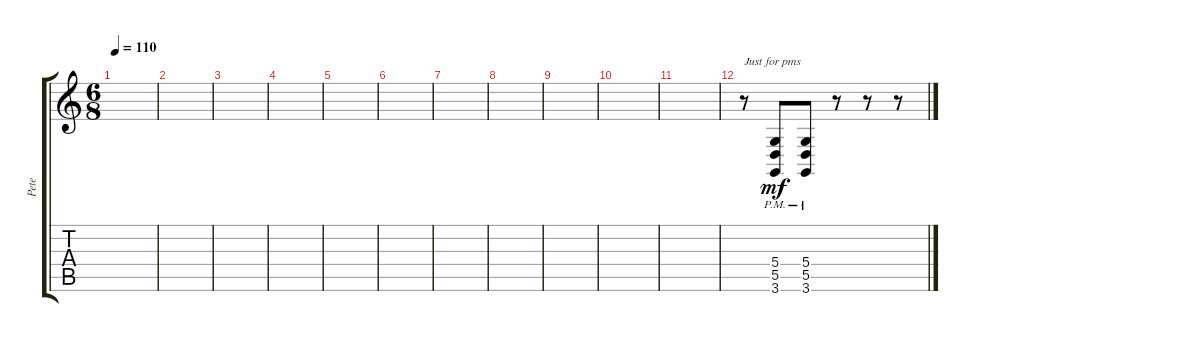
\track ("Pete" "Pete") {instrument violin}
\staff {score tabs}
\tuning (E4 B3 G3 D3 A2 E2) {hide}
\ts (6 8)
\tempo 110
\clef g2
\ks c
|
|
|
|
|
|
|
|
|
|
|
r.8{txt "Just for pms"} (5.4{pm} 5.5{pm} 3.6{pm}).8{dy mf} (5.4{pm} 5.5{pm} 3.6{pm}).8 r.8 r.8 r.8
